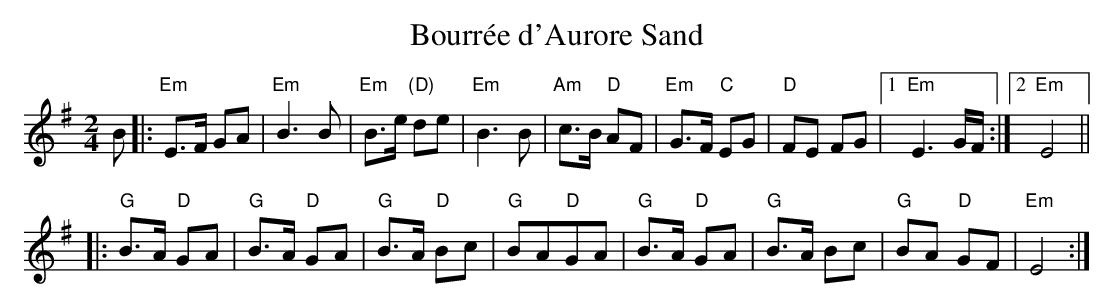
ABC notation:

X:1
T: Bourr\'ee d'Aurore Sand
M: 2/4
L: 1/8
K: Em
B |:\
"Em"E>F GA | "Em"B3 B | "Em"B>e "(D)"de | "Em"B3B |\
"Am"c>B "D"AF | "Em"G>F "C"EG | "D"FE FG |1 "Em"E3 G/F/ :|2 "Em"E4 ||
|:\
"G"B>A "D"GA | "G"B>A "D"GA | "G"B>A "D"Bc | "G"BA"D"GA |\
"G"B>A "D"GA | "G"B>A Bc | "G"BA "D"GF | "Em"E4 :|
